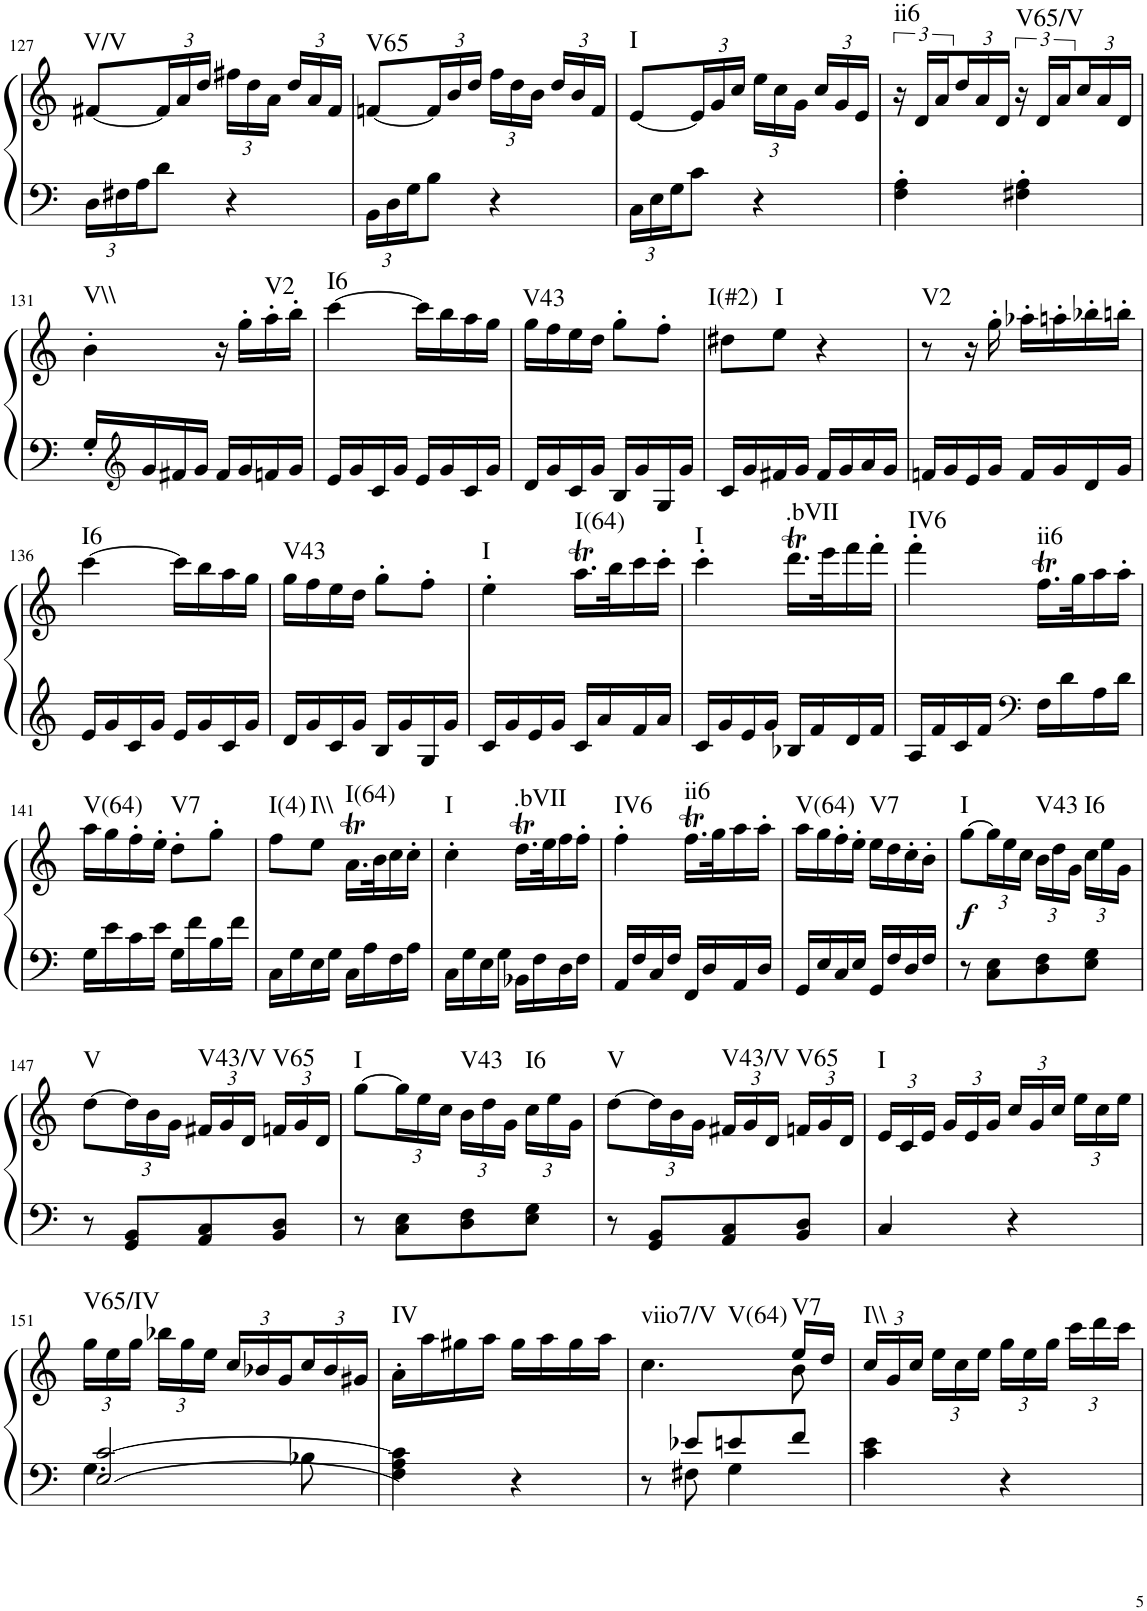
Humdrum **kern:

**kern	**kern	**dynam	**harte
*part1	*part1	*part1	*part1
*staff2	*staff1	*staff1/2	*
*I"Piano, Piano right	*	*	*
*I'Pno.	*	*	*
!!LO:PB:g=z
*clefF4	*clefG2	*	*
*k[]	*k[]	*	*
*M2/4	*M2/4	*	*
*Xbrackettup	*	*	*
=127	=127	=127	=127
!	!	!	!LO:H:kt=V/V
24D\LL	[8f#X/L	.	N
24F#X\	.	.	.
24A\J	.	.	.
*	*Xbrackettup	*	*
8d\J	24f#/L]	.	.
.	24a/	.	.
.	24dd/JJ	.	.
4r	24ff#X\LL	.	.
.	24dd\	.	.
.	24a\JJ	.	.
.	24dd/LL	.	.
.	24a/	.	.
.	24f#/JJ	.	.
=128	=128	=128	=128
!	!	!	!LO:H:kt=V65
24BB\LL	[8fn/L	.	N
24D\	.	.	.
24G\J	.	.	.
8B\J	24f/L]	.	.
.	24b/	.	.
.	24dd/JJ	.	.
4r	24ff\LL	.	.
.	24dd\	.	.
.	24b\JJ	.	.
.	24dd/LL	.	.
.	24b/	.	.
.	24f/JJ	.	.
=129	=129	=129	=129
!	!	!	!LO:H:kt=I
24C\LL	[8e/L	.	N
24E\	.	.	.
24G\J	.	.	.
8c\J	24e/L]	.	.
.	24g/	.	.
.	24cc/JJ	.	.
4r	24ee\LL	.	.
.	24cc\	.	.
.	24g\JJ	.	.
.	24cc/LL	.	.
.	24g/	.	.
.	24e/JJ	.	.
=130	=130	=130	=130
*	*brackettup	*	*
!	!	!	!LO:H:kt=ii6
4F\' 4A\'	24r	.	N
.	24d/LL	.	.
.	24a/	.	.
*	*Xbrackettup	*	*
.	24dd/	.	.
.	24a/	.	.
.	24d/JJ	.	.
*	*brackettup	*	*
!	!	!	!LO:H:kt=V65/V
4F#X\' 4A\'	24r	.	N
.	24d/LL	.	.
.	24a/	.	.
*	*Xbrackettup	*	*
.	24cc/	.	.
.	24a/	.	.
.	24d/JJ	.	.
!!LO:LB:g=z
=131	=131	=131	=131
!	!	!	!LO:H:kt=V\\
16G'/LL	4b'\	.	N
*clefG2	*	*	*
16g/	.	.	.
16f#X/	.	.	.
16g/JJ	.	.	.
16f#/LL	16r	.	.
16g/	16gg'\LL	.	.
!	!	!	!LO:H:kt=V2
16fn/	16aa'\	.	N
16g/JJ	16bb'\JJ	.	.
=132	=132	=132	=132
!	!	!	!LO:H:kt=I6
16e/LL	[4ccc\	.	N
16g/	.	.	.
16c/	.	.	.
16g/JJ	.	.	.
16e/LL	16ccc\LL]	.	.
16g/	16bb\	.	.
16c/	16aa\	.	.
16g/JJ	16gg\JJ	.	.
=133	=133	=133	=133
!	!	!	!LO:H:kt=V43
16d/LL	16gg\LL	.	N
16g/	16ff\	.	.
16c/	16ee\	.	.
16g/JJ	16dd\JJ	.	.
16B/LL	8gg'\L	.	.
16g/	.	.	.
16G/	8ff'\J	.	.
16g/JJ	.	.	.
=134	=134	=134	=134
!	!	!	!LO:H:kt=I(#2)
16c/LL	8dd#X\L	.	N
16g/	.	.	.
!	!	!	!LO:H:kt=I
16f#X/	8ee\J	.	N
16g/JJ	.	.	.
16f#/LL	4r	.	.
16g/	.	.	.
16a/	.	.	.
16g/JJ	.	.	.
=135	=135	=135	=135
!	!	!	!LO:H:kt=V2
16fn/LL	8r	.	N
16g/	.	.	.
16e/	16r	.	.
16g/JJ	16gg'\	.	.
16f/LL	16aa-X'\LL	.	.
16g/	16aan'\	.	.
16d/	16bb-X'\	.	.
16g/JJ	16bbn'\JJ	.	.
!!LO:LB:g=z
=136	=136	=136	=136
!	!	!	!LO:H:kt=I6
16e/LL	[4ccc\	.	N
16g/	.	.	.
16c/	.	.	.
16g/JJ	.	.	.
16e/LL	16ccc\LL]	.	.
16g/	16bb\	.	.
16c/	16aa\	.	.
16g/JJ	16gg\JJ	.	.
=137	=137	=137	=137
!	!	!	!LO:H:kt=V43
16d/LL	16gg\LL	.	N
16g/	16ff\	.	.
16c/	16ee\	.	.
16g/JJ	16dd\JJ	.	.
16B/LL	8gg'\L	.	.
16g/	.	.	.
16G/	8ff'\J	.	.
16g/JJ	.	.	.
=138	=138	=138	=138
!	!	!	!LO:H:kt=I
16c/LL	4ee'\	.	N
16g/	.	.	.
16e/	.	.	.
16g/JJ	.	.	.
!	!	!	!LO:H:kt=I(64)
16c/LL	16.aaT\LL	.	N
16a/	.	.	.
.	32bb\K	.	.
16f/	16ccc\	.	.
16a/JJ	16ccc'\JJ	.	.
=139	=139	=139	=139
!	!	!	!LO:H:kt=I
16c/LL	4ccc'\	.	N
16g/	.	.	.
16e/	.	.	.
16g/JJ	.	.	.
!	!	!	!LO:H:kt=.bVII
16B-X/LL	16.dddT\LL	.	N
16f/	.	.	.
.	32eee\K	.	.
16d/	16fff\	.	.
16f/JJ	16fff'\JJ	.	.
=140	=140	=140	=140
!	!	!	!LO:H:kt=IV6
16A/LL	4fff'\	.	N
16f/	.	.	.
16c/	.	.	.
16f/JJ	.	.	.
*clefF4	*	*	*
!	!	!	!LO:H:kt=ii6
16F\LL	16.ffT\LL	.	N
16d\	.	.	.
.	32gg\K	.	.
16A\	16aa\	.	.
16d\JJ	16aa'\JJ	.	.
!!LO:LB:g=z
=141	=141	=141	=141
!	!	!	!LO:H:kt=V(64)
16G\LL	16aa\LL	.	N
16e\	16gg\	.	.
16c\	16ff'\	.	.
16e\JJ	16ee'\JJ	.	.
!	!	!	!LO:H:kt=V7
16G\LL	8dd'\L	.	N
16f\	.	.	.
16B\	8gg'\J	.	.
16f\JJ	.	.	.
=142	=142	=142	=142
!	!	!	!LO:H:kt=I(4)
16C\LL	8ff\L	.	N
16G\	.	.	.
!	!	!	!LO:H:kt=I\\
16E\	8ee\J	.	N
16G\JJ	.	.	.
!	!	!	!LO:H:kt=I(64)
16C\LL	16.aT\LL	.	N
16A\	.	.	.
.	32b\K	.	.
16F\	16cc\	.	.
16A\JJ	16cc'\JJ	.	.
=143	=143	=143	=143
!	!	!	!LO:H:kt=I
16C\LL	4cc'\	.	N
16G\	.	.	.
16E\	.	.	.
16G\JJ	.	.	.
!	!	!	!LO:H:kt=.bVII
16BB-X\LL	16.ddT\LL	.	N
16F\	.	.	.
.	32ee\K	.	.
16D\	16ff\	.	.
16F\JJ	16ff'\JJ	.	.
=144	=144	=144	=144
!	!	!	!LO:H:kt=IV6
16AA/LL	4ff'\	.	N
16F/	.	.	.
16C/	.	.	.
16F/JJ	.	.	.
!	!	!	!LO:H:kt=ii6
16FF/LL	16.ffT\LL	.	N
16D/	.	.	.
.	32gg\K	.	.
16AA/	16aa\	.	.
16D/JJ	16aa'\JJ	.	.
=145	=145	=145	=145
!	!	!	!LO:H:kt=V(64)
16GG/LL	16aa\LL	.	N
16E/	16gg\	.	.
16C/	16ff'\	.	.
16E/JJ	16ee'\JJ	.	.
!	!	!	!LO:H:kt=V7
16GG/LL	16ee\LL	.	N
16F/	16dd\	.	.
16D/	16cc'\	.	.
16F/JJ	16b'\JJ	.	.
=146	=146	=146	=146
!	!	!LO:DY:b	!LO:H:kt=I
8r	[8gg\L	f	N
8C\ 8E\L	24gg\L]	.	.
.	24ee\	.	.
.	24cc\JJ	.	.
!	!	!	!LO:H:kt=V43
8D\ 8F\	24b\LL	.	N
.	24dd\	.	.
.	24g\JJ	.	.
!	!	!	!LO:H:kt=I6
8E\ 8G\J	24cc\LL	.	N
.	24ee\	.	.
.	24g\JJ	.	.
!!LO:LB:g=z
=147	=147	=147	=147
!	!	!	!LO:H:kt=V
8r	[8dd\L	.	N
8GG/ 8BB/L	24dd\L]	.	.
.	24b\	.	.
.	24g\JJ	.	.
!	!	!	!LO:H:kt=V43/V
8AA/ 8C/	24f#X/LL	.	N
.	24g/	.	.
.	24d/JJ	.	.
!	!	!	!LO:H:kt=V65
8BB/ 8D/J	24fn/LL	.	N
.	24g/	.	.
.	24d/JJ	.	.
=148	=148	=148	=148
!	!	!	!LO:H:kt=I
8r	[8gg\L	.	N
8C\ 8E\L	24gg\L]	.	.
.	24ee\	.	.
.	24cc\JJ	.	.
!	!	!	!LO:H:kt=V43
8D\ 8F\	24b\LL	.	N
.	24dd\	.	.
.	24g\JJ	.	.
!	!	!	!LO:H:kt=I6
8E\ 8G\J	24cc\LL	.	N
.	24ee\	.	.
.	24g\JJ	.	.
=149	=149	=149	=149
!	!	!	!LO:H:kt=V
8r	[8dd\L	.	N
8GG/ 8BB/L	24dd\L]	.	.
.	24b\	.	.
.	24g\JJ	.	.
!	!	!	!LO:H:kt=V43/V
8AA/ 8C/	24f#X/LL	.	N
.	24g/	.	.
.	24d/JJ	.	.
!	!	!	!LO:H:kt=V65
8BB/ 8D/J	24fn/LL	.	N
.	24g/	.	.
.	24d/JJ	.	.
=150	=150	=150	=150
!	!	!	!LO:H:kt=I
4C/	24e/LL	.	N
.	24c/	.	.
.	24e/JJ	.	.
.	24g/LL	.	.
.	24e/	.	.
.	24g/JJ	.	.
4r	24cc/LL	.	.
.	24g/	.	.
.	24cc/JJ	.	.
.	24ee\LL	.	.
.	24cc\	.	.
.	24ee\JJ	.	.
!!LO:LB:g=z
=151	=151	=151	=151
*^	*	*	*
!	!	!	!	!LO:H:kt=V65/IV
2E/ [2c/	4.G\	24gg\LL	.	N
.	.	24ee\	.	.
.	.	24gg\JJ	.	.
.	.	24bb-X\LL	.	.
.	.	24gg\	.	.
.	.	24ee\JJ	.	.
.	.	24cc/LL	.	.
.	.	24b-X/	.	.
.	.	24g/	.	.
.	8B-X\	24cc/	.	.
.	.	24b-/	.	.
.	.	24g#X/JJ	.	.
*v	*v	*	*	*
=152	=152	=152	=152
!	!	!	!LO:H:kt=IV
4F\ 4A\ 4c\]	16a'\LL	.	N
.	16aa\	.	.
.	16gg#X\	.	.
.	16aa\JJ	.	.
4r	16gg#\LL	.	.
.	16aa\	.	.
.	16gg#\	.	.
.	16aa\JJ	.	.
=153	=153	=153	=153
*^	*^	*	*
!	!	!	!	!	!LO:H:n=1:kt=viio7/V
!	!	!	!	!	!LO:H:n=2:kt=V(64)
8r	8ryy	4.cc\	4.ryy	.	N N
8e-X/L	8F#X\	.	.	.	.
8en/	4G\	.	.	.	.
!	!	!	!	!	!LO:H:kt=V7
8f/J	.	16ee/LL	8b\	.	N
.	.	16dd/JJ	.	.	.
*v	*v	*	*	*	*
*	*v	*v	*	*
=154	=154	=154	=154
!	!	!	!LO:H:kt=I\\
4c\ 4e\	24cc/LL	.	N
.	24g/	.	.
.	24cc/JJ	.	.
.	24ee\LL	.	.
.	24cc\	.	.
.	24ee\JJ	.	.
4r	24gg\LL	.	.
.	24ee\	.	.
.	24gg\JJ	.	.
.	24ccc\LL	.	.
.	24ddd\	.	.
.	24ccc\JJ	.	.
=	=	=	=
*-	*-	*-	*-
